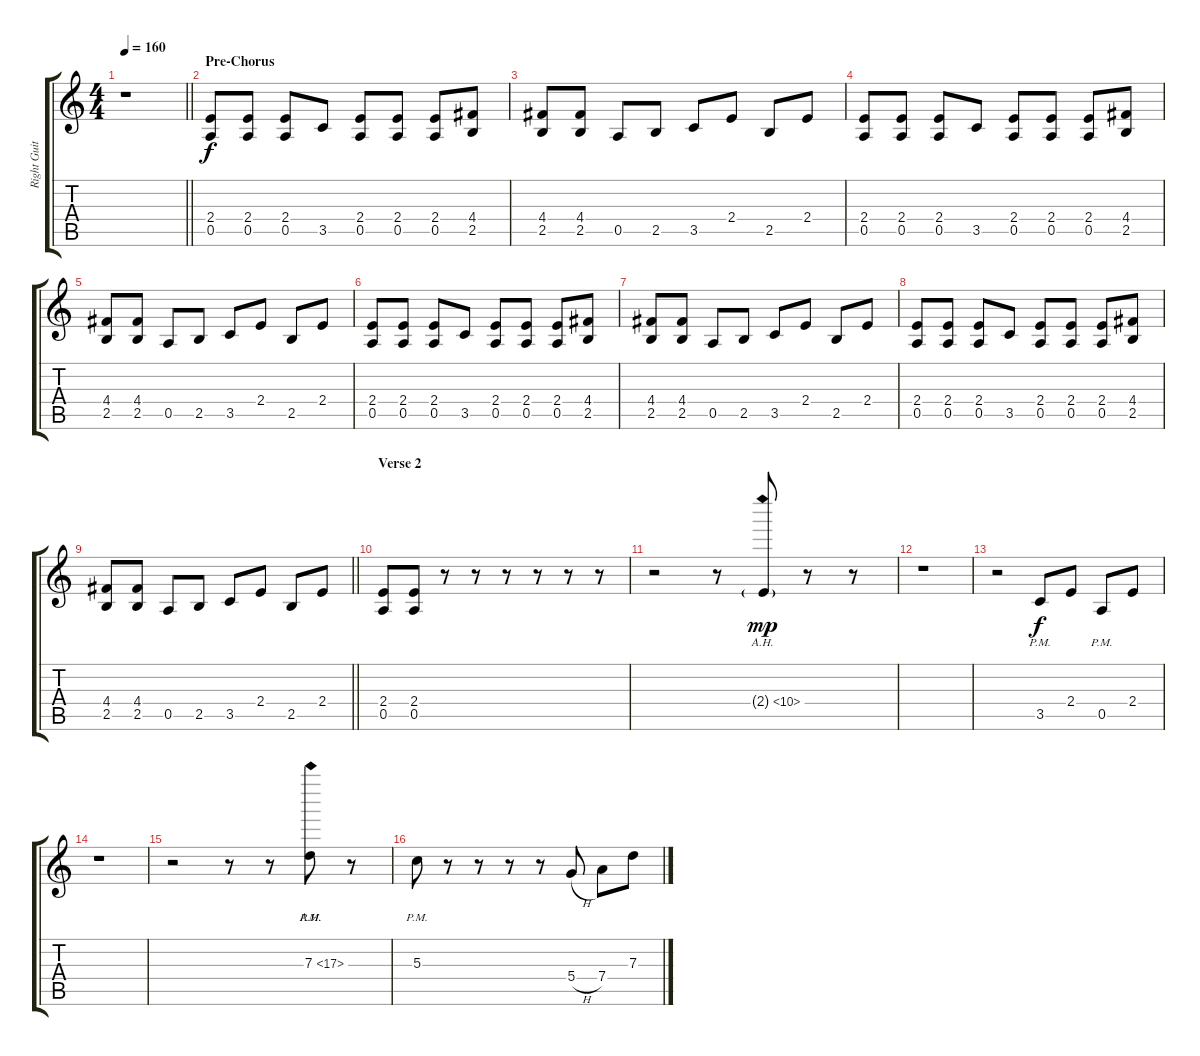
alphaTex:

\track ("Right Guitar" "Right Guit") {instrument distortionguitar}
\staff {score tabs}
\tuning (E4 B3 G3 D3 A2 E2) {hide}
\ts (4 4)
\tempo 160
\clef g2
\barLineRight lightlight
\ks c
r.1{dy f} |
\section ("" "Pre-Chorus")
(2.4 0.5).8 (2.4 0.5).8 (2.4 0.5).8 3.5.8 (2.4 0.5).8 (2.4 0.5).8 (2.4 0.5).8 (4.4 2.5).8 |
(4.4 2.5).8 (4.4 2.5).8 0.5.8 2.5.8 3.5.8 2.4.8 2.5.8 2.4.8 |
(2.4 0.5).8 (2.4 0.5).8 (2.4 0.5).8 3.5.8 (2.4 0.5).8 (2.4 0.5).8 (2.4 0.5).8 (4.4 2.5).8 |
(4.4 2.5).8 (4.4 2.5).8 0.5.8 2.5.8 3.5.8 2.4.8 2.5.8 2.4.8 |
(2.4 0.5).8 (2.4 0.5).8 (2.4 0.5).8 3.5.8 (2.4 0.5).8 (2.4 0.5).8 (2.4 0.5).8 (4.4 2.5).8 |
(4.4 2.5).8 (4.4 2.5).8 0.5.8 2.5.8 3.5.8 2.4.8 2.5.8 2.4.8 |
(2.4 0.5).8 (2.4 0.5).8 (2.4 0.5).8 3.5.8 (2.4 0.5).8 (2.4 0.5).8 (2.4 0.5).8 (4.4 2.5).8 |
\barLineRight lightlight
(4.4 2.5).8 (4.4 2.5).8 0.5.8 2.5.8 3.5.8 2.4.8 2.5.8 2.4.8 |
\section ("" "Verse 2")
(2.4 0.5).8 (2.4 0.5).8 r.8 r.8 r.8 r.8 r.8 r.8 |
r.2 r.8 2.4{ah 8 g}.8{dy mp} r.8 r.8 |
r.1 |
r.2 3.5{pm}.8{dy f} 2.4.8 0.5{pm}.8 2.4.8 |
r.1 |
r.2 r.8 r.8 7.3{ah 10 pm}.8 r.8 |
5.3{pm}.8 r.8 r.8 r.8 r.8 5.4{h}.8 7.4.8 7.3.8
